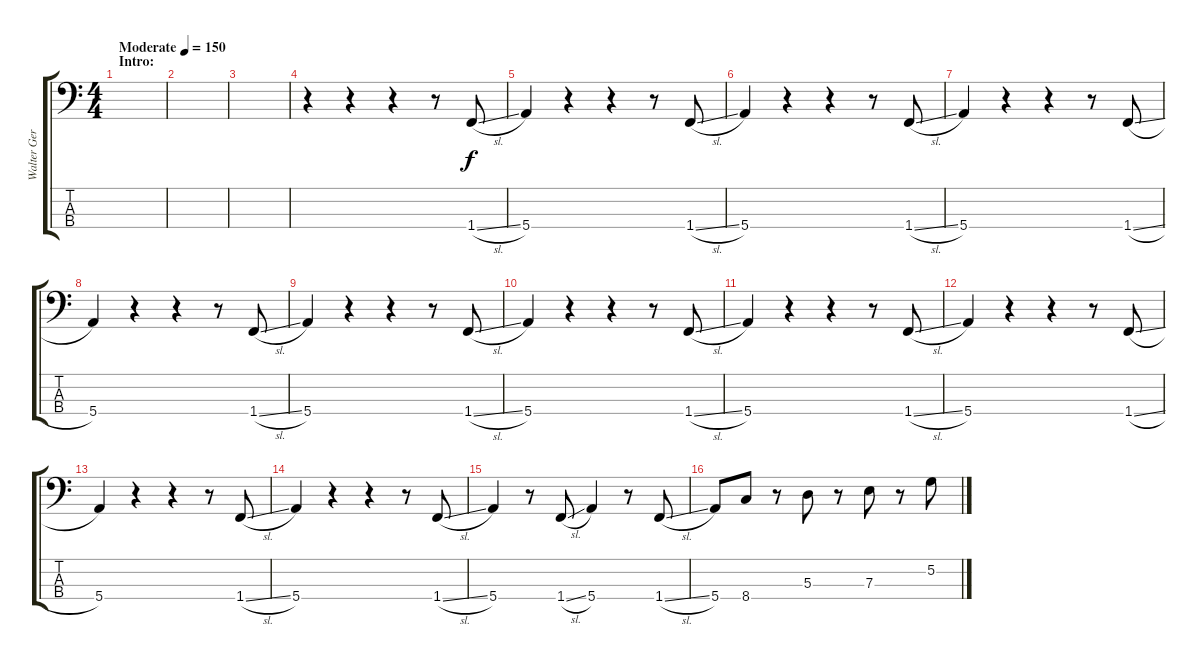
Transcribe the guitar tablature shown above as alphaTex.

\track ("Walter Gervers (Bass)" "Walter Ger") {instrument distortionguitar bank 255}
\staff {score tabs}
\tuning (G2 D2 A1 E1) {hide}
\ts (4 4)
\section ("" "Intro:")
\tempo (150 "Moderate")
\clef f4
\ks c
|
|
|
r.4 r.4 r.4 r.8 1.4{sl}.8 |
5.4.4 r.4 r.4 r.8 1.4{sl}.8 |
5.4.4 r.4 r.4 r.8 1.4{sl}.8 |
5.4.4 r.4 r.4 r.8 1.4{sl}.8 |
5.4.4 r.4 r.4 r.8 1.4{sl}.8 |
5.4.4 r.4 r.4 r.8 1.4{sl}.8 |
5.4.4 r.4 r.4 r.8 1.4{sl}.8 |
5.4.4 r.4 r.4 r.8 1.4{sl}.8 |
5.4.4 r.4 r.4 r.8 1.4{sl}.8 |
5.4.4 r.4 r.4 r.8 1.4{sl}.8 |
5.4.4 r.4 r.4 r.8 1.4{sl}.8 |
5.4.4 r.8 1.4{sl}.8 5.4.4 r.8 1.4{sl}.8 |
5.4.8 8.4.8 r.8 5.3.8 r.8 7.3.8 r.8 5.2.8
